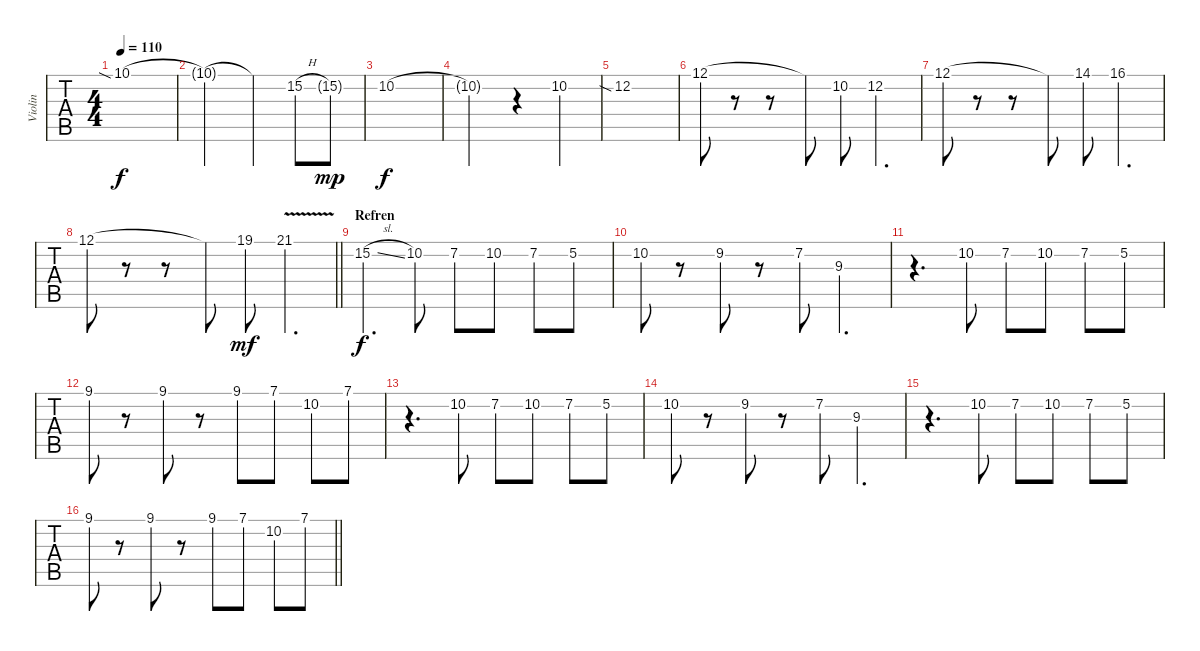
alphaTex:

\track ("Violin" "Violin") {instrument violin}
\staff {tabs}
\tuning (E4 B3 G3 D3 A2 E2) {hide}
\ts (4 4)
\tempo 110
\clef g2
\ks c
10.1{sia}.1{dy f} |
10.1{t}.2 10.1{t}.4 15.2{h}.8 15.2{g}.8{dy mp} |
10.2.1{dy f} |
10.2{t}.2 r.4 10.2.4 |
12.2{sia}.1 |
12.1.8 r.8 r.8 12.1{t}.8 10.2.8 12.2.4{d} |
12.1.8 r.8 r.8 12.1{t}.8 14.1.8 16.1.4{d} |
\barLineRight lightlight
12.1.8 r.8 r.8 12.1{t}.8 19.1.8{dy mf} 21.1{v}.4{d} |
\section ("" "Refren")
15.2{sl}.4{d dy f} 10.2.8 7.2.8 10.2.8 7.2.8 5.2.8 |
10.2.8 r.8 9.2.8 r.8 7.2.8 9.3.4{d} |
r.4{d} 10.2.8 7.2.8 10.2.8 7.2.8 5.2.8 |
9.1.8 r.8 9.1.8 r.8 9.1.8 7.1.8 10.2.8 7.1.8 |
r.4{d} 10.2.8 7.2.8 10.2.8 7.2.8 5.2.8 |
10.2.8 r.8 9.2.8 r.8 7.2.8 9.3.4{d} |
r.4{d} 10.2.8 7.2.8 10.2.8 7.2.8 5.2.8 |
\barLineRight lightlight
9.1.8 r.8 9.1.8 r.8 9.1.8 7.1.8 10.2.8 7.1.8
